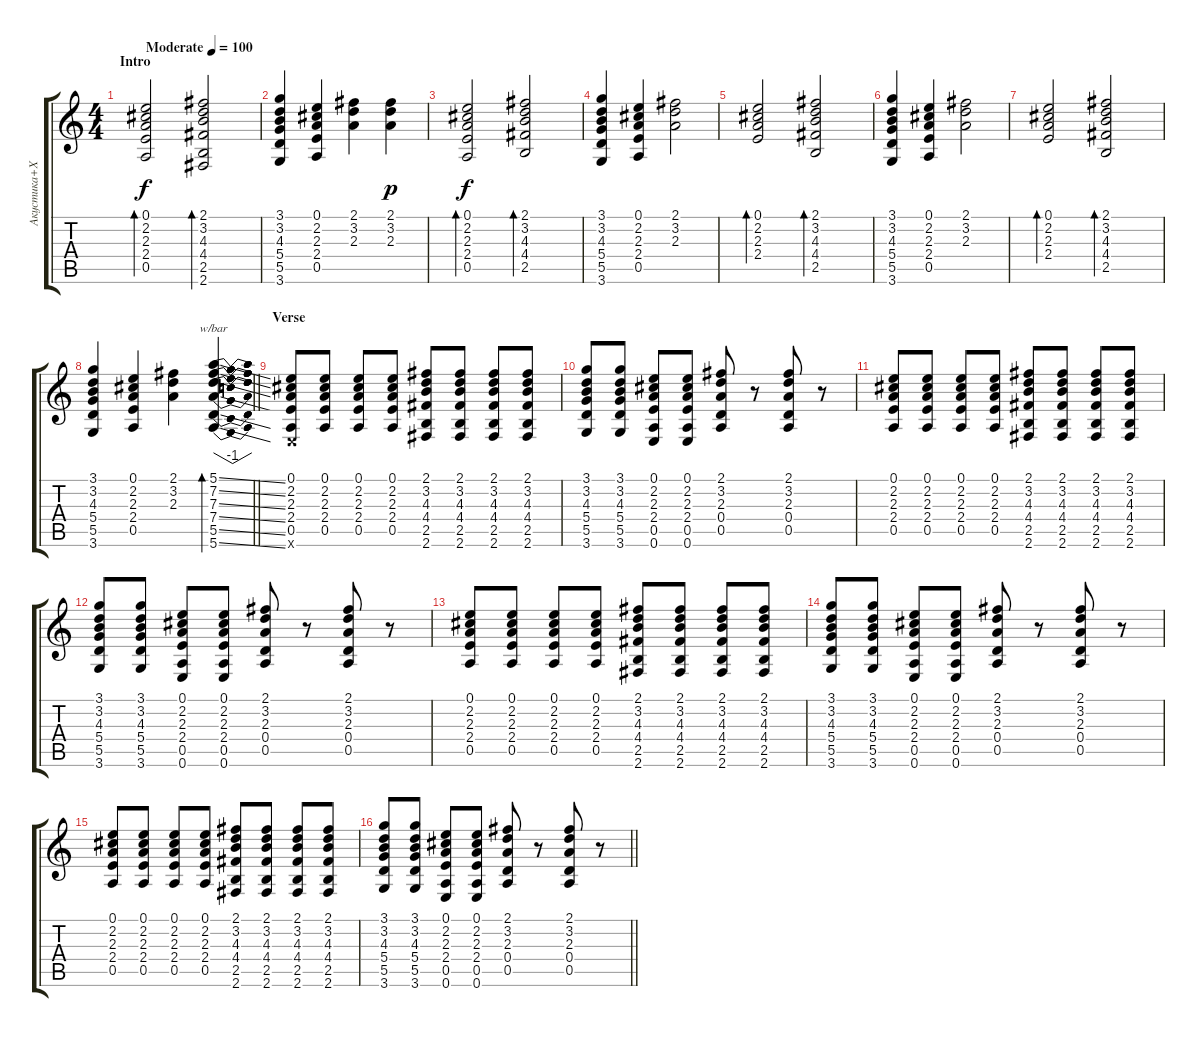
\track ("Акустика+Хорус" "Акустика+Х") {instrument acousticguitarsteel}
\staff {score tabs}
\tuning (E4 B3 G3 D3 A2 E2) {hide}
\ts (4 4)
\section ("" "Intro")
\tempo (100 "Moderate")
\clef g2
\ks c
(0.1 2.2 2.3 2.4 0.5).2{bd 120 dy f instrument acousticguitarsteel} (2.1 3.2 4.3 4.4 2.5 2.6).2{bd 120} |
(3.1 3.2 4.3 5.4 5.5 3.6).4 (0.1 2.2 2.3 2.4 0.5).4 (2.1 3.2 2.3).4 (2.1 3.2 2.3).4{dy p} |
(0.1 2.2 2.3 2.4 0.5).2{bd 120 dy f} (2.1 3.2 4.3 4.4 2.5).2{bd 120} |
(3.1 3.2 4.3 5.4 5.5 3.6).4 (0.1 2.2 2.3 2.4 0.5).4 (2.1 3.2 2.3).2 |
(0.1 2.2 2.3 2.4).2{bd 120} (2.1 3.2 4.3 4.4 2.5).2{bd 120} |
(3.1 3.2 4.3 5.4 5.5 3.6).4 (0.1 2.2 2.3 2.4 0.5).4 (2.1 3.2 2.3).2 |
(0.1 2.2 2.3 2.4).2{bd 120} (2.1 3.2 4.3 4.4 2.5).2{bd 120} |
\barLineRight lightlight
(3.1 3.2 4.3 5.4 5.5 3.6).4 (0.1 2.2 2.3 2.4 0.5).4 (2.1 3.2 2.3).4 (5.1{ss} 7.2{ss} 7.3{ss} 7.4{ss} 5.5{ss} 5.6{ss}).4{tbe (dip default 0 0 30 -4 60 0) bd 120} |
\section ("" "Verse")
(0.1 2.2 2.3 2.4 0.5 0.6{x}).8 (0.1 2.2 2.3 2.4 0.5).8 (0.1 2.2 2.3 2.4 0.5).8 (0.1 2.2 2.3 2.4 0.5).8 (2.1 3.2 4.3 4.4 2.5 2.6).8 (2.1 3.2 4.3 4.4 2.5 2.6).8 (2.1 3.2 4.3 4.4 2.5 2.6).8 (2.1 3.2 4.3 4.4 2.5 2.6).8 |
(3.1 3.2 4.3 5.4 5.5 3.6).8 (3.1 3.2 4.3 5.4 5.5 3.6).8 (0.1 2.2 2.3 2.4 0.5 0.6).8 (0.1 2.2 2.3 2.4 0.5 0.6).8 (2.1 3.2 2.3 0.4 0.5).8 r.8 (2.1 3.2 2.3 0.4 0.5).8 r.8 |
(0.1 2.2 2.3 2.4 0.5).8 (0.1 2.2 2.3 2.4 0.5).8 (0.1 2.2 2.3 2.4 0.5).8 (0.1 2.2 2.3 2.4 0.5).8 (2.1 3.2 4.3 4.4 2.5 2.6).8 (2.1 3.2 4.3 4.4 2.5 2.6).8 (2.1 3.2 4.3 4.4 2.5 2.6).8 (2.1 3.2 4.3 4.4 2.5 2.6).8 |
(3.1 3.2 4.3 5.4 5.5 3.6).8 (3.1 3.2 4.3 5.4 5.5 3.6).8 (0.1 2.2 2.3 2.4 0.5 0.6).8 (0.1 2.2 2.3 2.4 0.5 0.6).8 (2.1 3.2 2.3 0.4 0.5).8 r.8 (2.1 3.2 2.3 0.4 0.5).8 r.8 |
(0.1 2.2 2.3 2.4 0.5).8 (0.1 2.2 2.3 2.4 0.5).8 (0.1 2.2 2.3 2.4 0.5).8 (0.1 2.2 2.3 2.4 0.5).8 (2.1 3.2 4.3 4.4 2.5 2.6).8 (2.1 3.2 4.3 4.4 2.5 2.6).8 (2.1 3.2 4.3 4.4 2.5 2.6).8 (2.1 3.2 4.3 4.4 2.5 2.6).8 |
(3.1 3.2 4.3 5.4 5.5 3.6).8 (3.1 3.2 4.3 5.4 5.5 3.6).8 (0.1 2.2 2.3 2.4 0.5 0.6).8 (0.1 2.2 2.3 2.4 0.5 0.6).8 (2.1 3.2 2.3 0.4 0.5).8 r.8 (2.1 3.2 2.3 0.4 0.5).8 r.8 |
(0.1 2.2 2.3 2.4 0.5).8 (0.1 2.2 2.3 2.4 0.5).8 (0.1 2.2 2.3 2.4 0.5).8 (0.1 2.2 2.3 2.4 0.5).8 (2.1 3.2 4.3 4.4 2.5 2.6).8 (2.1 3.2 4.3 4.4 2.5 2.6).8 (2.1 3.2 4.3 4.4 2.5 2.6).8 (2.1 3.2 4.3 4.4 2.5 2.6).8 |
\barLineRight lightlight
(3.1 3.2 4.3 5.4 5.5 3.6).8 (3.1 3.2 4.3 5.4 5.5 3.6).8 (0.1 2.2 2.3 2.4 0.5 0.6).8 (0.1 2.2 2.3 2.4 0.5 0.6).8 (2.1 3.2 2.3 0.4 0.5).8 r.8 (2.1 3.2 2.3 0.4 0.5).8 r.8
